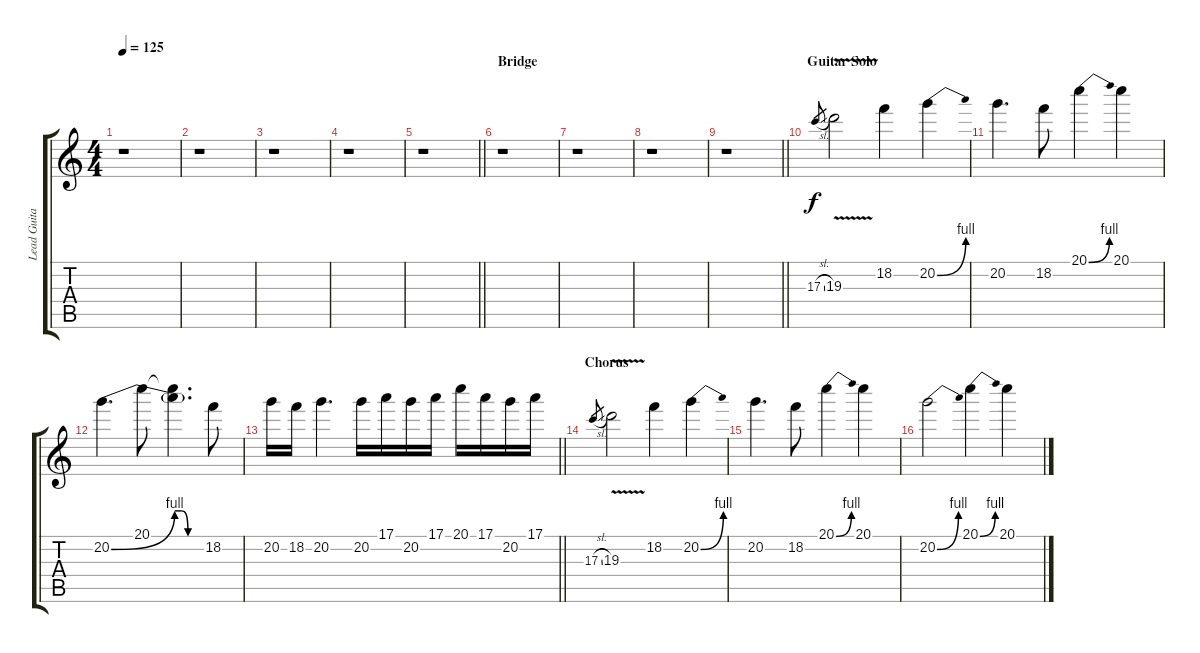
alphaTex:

\track ("Lead Guitar" "Lead Guita") {instrument distortionguitar}
\staff {score tabs}
\tuning (E4 B3 G3 D3 A2 D2) {hide}
\ts (4 4)
\tempo 125
\clef g2
\ks c
r.1{dy f} |
r.1 |
r.1 |
r.1 |
\barLineRight lightlight
r.1 |
\section ("" "Bridge")
r.1 |
r.1 |
r.1 |
\barLineRight lightlight
r.1 |
\section ("" "Guitar Solo")
17.3{sl}.8{gr} 19.3{v}.2 18.2.4 20.2{be (bend 0 0 60 4)}.4 |
20.2.4{d} 18.2.8 20.1{be (bend 0 0 60 4)}.4 20.1.4 |
20.2{be (bend 0 0 60 4)}.4{d} 20.1.8 (20.1{t} 20.2{be (custom 0 4 15 4 30 0 60 0) t}).4{d} 18.2.8 |
\barLineRight lightlight
20.2.16 18.2.16 20.2.4{d} 20.2.16 17.1.16 20.2.16 17.1.16 20.1.16 17.1.16 20.2.16 17.1.16 |
\section ("" "Chorus")
17.3{sl}.8{gr} 19.3{v}.2 18.2.4 20.2{be (bend 0 0 60 4)}.4 |
20.2.4{d} 18.2.8 20.1{be (bend 0 0 60 4)}.4 20.1.4 |
20.2{be (bend 0 0 60 4)}.2 20.1{be (bend 0 0 60 4)}.4 20.1.4
